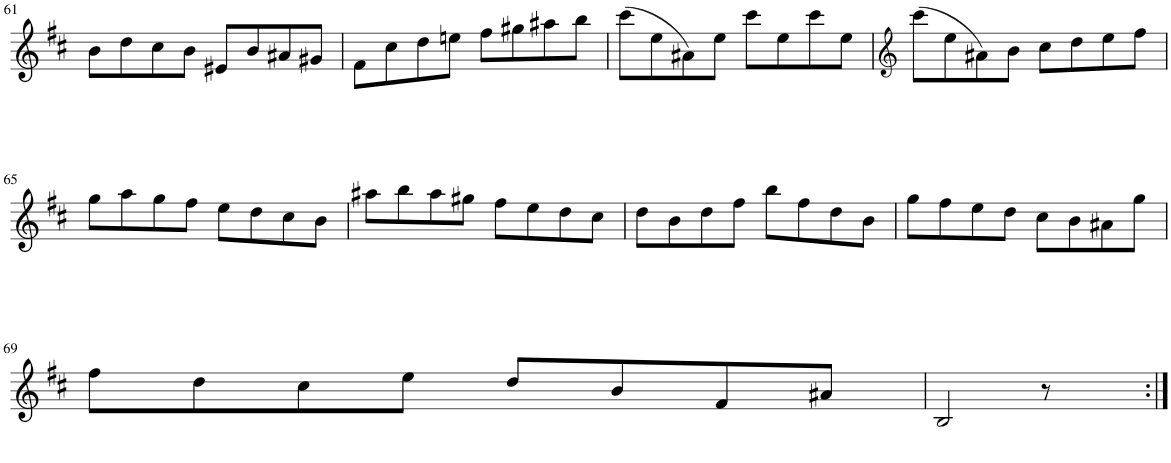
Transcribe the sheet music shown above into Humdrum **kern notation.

**kern
*part1
*staff1
*I"Violin
*I'Vln.
!!LO:PB:g=z
*clefG2
*k[f#c#]
*M2/2
*met(c|)
=61
8b\L
8dd\
8cc#\
8b\J
8e#X/L
8b/
8a#X/
8g#X/J
=62
8f#\L
8cc#\
8dd\
8een\J
8ff#\L
8gg#X\
8aa#X\
8bb\J
=63
(8ccc#\L
8ee\
8a#X\)
8ee\J
8ccc#\L
8ee\
8ccc#\
8ee\J
=64
*clefG2
(8ccc#\L
8ee\
8a#X\)
8b\J
8cc#\L
8dd\
8ee\
8ff#\J
!!LO:LB:g=z
=65
8gg\L
8aa\
8gg\
8ff#\J
8ee\L
8dd\
8cc#\
8b\J
=66
8aa#X\L
8bb\
8aa#\
8gg#X\J
8ff#\L
8ee\
8dd\
8cc#\J
=67
8dd\L
8b\
8dd\
8ff#\J
8bb\L
8ff#\
8dd\
8b\J
=68
8gg\L
8ff#\
8ee\
8dd\J
8cc#\L
8b\
8a#X\
8gg\J
!!LO:LB:g=z
=69
8ff#\L
8dd\
8cc#\
8ee\J
8dd/L
8b/
8f#/
8a#X/J
=70
2B/
8r
=:|!
*-
